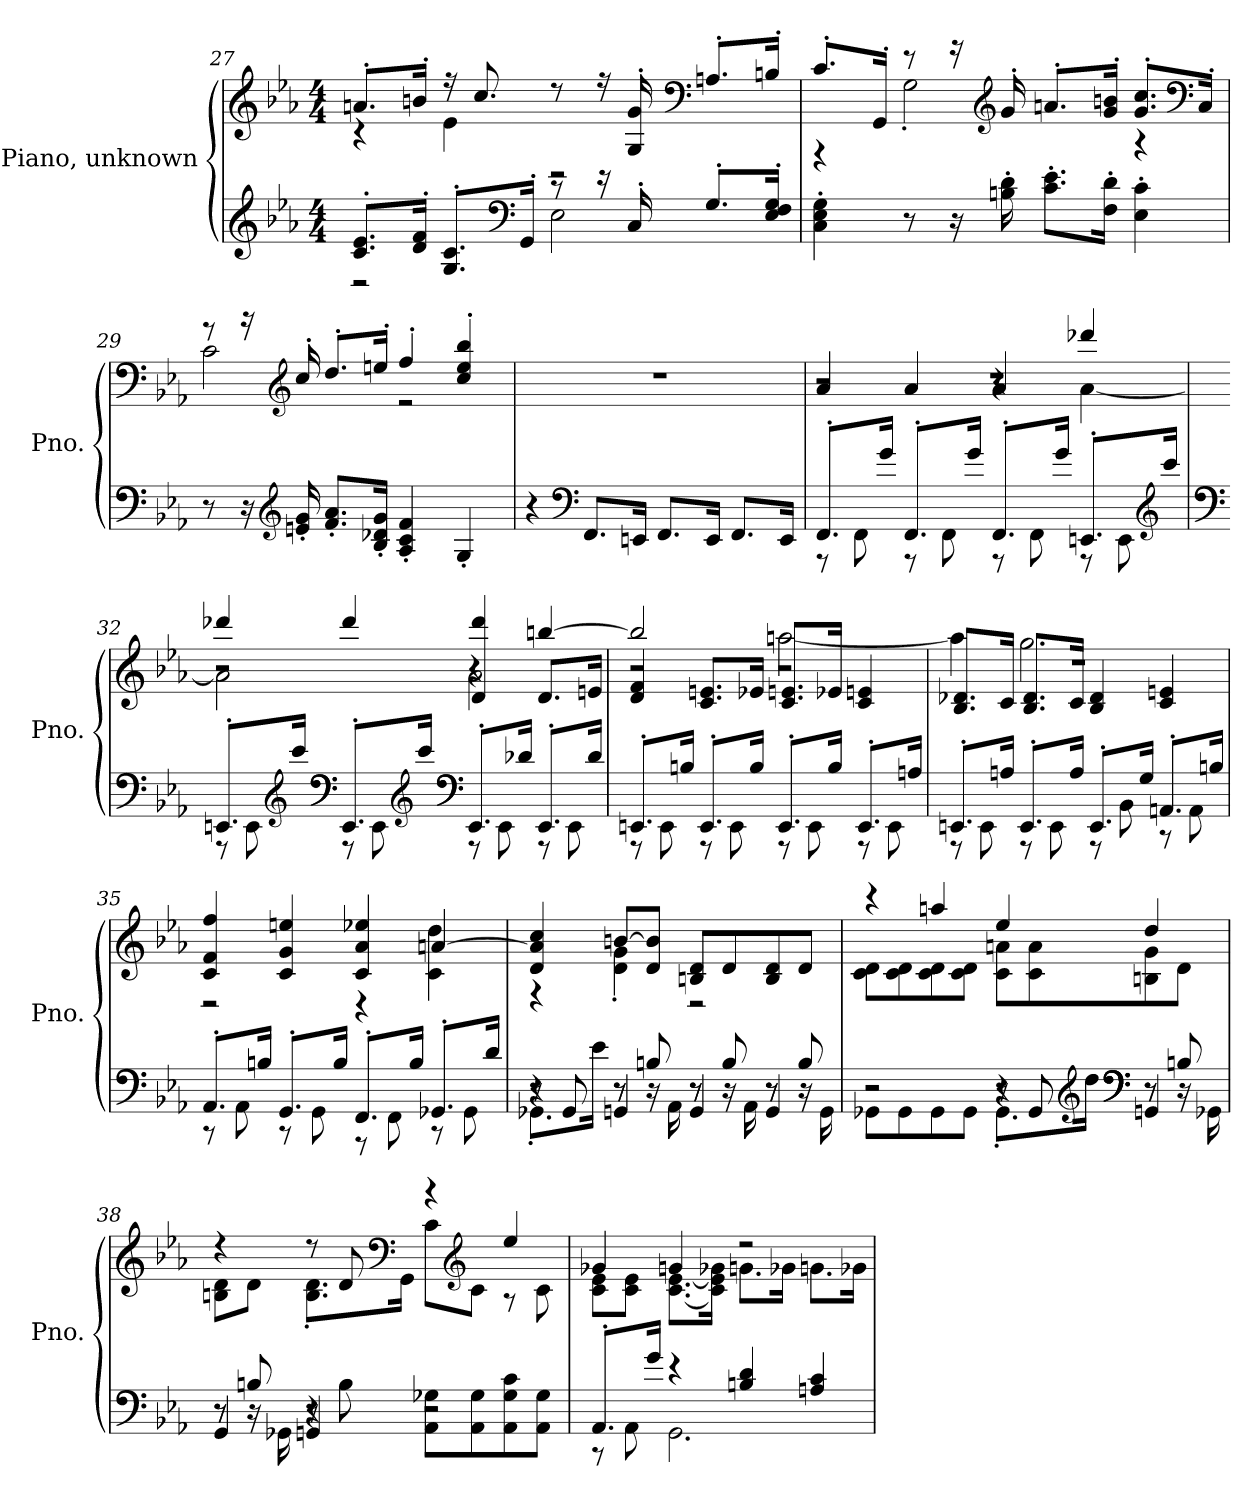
**kern	**kern
*part1	*part1
*staff2	*staff1
*I"Piano, unknown	*
*I'Pno.	*
*clefG2	*clefG2
*k[b-e-a-]	*k[b-e-a-]
*M4/4	*M4/4
=27	=27
*^	*^
8.c/' 8.e-/'L	2r	8.an'/L	4r
16d/' 16f/'Jk	.	16bn'/Jk	.
8.G/' 8.c/'L	.	16r	4e-\
.	.	8.cc/	.
*clefF4	*	*	*
16GG'/Jk	.	.	.
8r	2E-\	8r	2r
16r	.	16r	.
16C'/	.	16G/' 16g/'	.
*	*	*clefF4	*
8.G'/L	.	8.An'/L	.
16E-/' 16F/' 16G/'Jk	.	16Bn'/Jk	.
*v	*v	*	*
!!LO:LB:g=z	!!
=28	=28	=28
4C\' 4E-\' 4G\'	8.c'/L	4r
.	16GG'/Jk	.
8r	8r	2G'\
16r	16r	.
*	*clefG2	*
16Bn\' 16d\'	16g'/	.
8.c\' 8.e-\'L	8.an'/L	.
16F\' 16d\'Jk	16g/' 16bn/'Jk	.
4E-\' 4c\'	8.g/' 8.cc/'L	4r
*	*clefF4	*
.	16C'/Jk	.
=29	=29	=29
8r	8r	2c\
16r	16r	.
*clefG2	*clefG2	*
16en/' 16g/'	16cc'/	.
8.f/' 8.a-/'L	8.dd'/L	.
16B-/' 16d-X/' 16g/'Jk	16een'/Jk	.
4A-/' 4c/' 4f/'	4ff'/	2r
4G'/	4cc/' 4ee/' 4bb-/'	.
*	*v	*v
=30	=30
4r	1r
*clefF4	*
8.FF/L	.
16EEn/Jk	.
8.FF/L	.
16EE/Jk	.
8.FF/L	.
16EE/Jk	.
!!LO:LB:g=z
=31	=31
*^	*^
*	*	*	*^
8.FF'/L	8r	1r	2r	4a-/
.	8FF\	.	.	.
16g/Jk	.	.	.	.
8.FF'/L	8r	.	.	4a-/
.	8FF\	.	.	.
16g/Jk	.	.	.	.
8.FF'/L	8r	.	4r	4a-/
.	8FF\	.	.	.
16g/Jk	.	.	.	.
8.EEn'/L	8r	.	[4a-\	4ddd-X/
.	8EE\	.	.	.
*clefG2	*	*	*	*
16ccc/Jk	.	.	.	.
=32	=32	=32	=32	=32
*clefF4	*	*	*	*
8.EEn'/L	8r	2r	2a-\]	4ddd-X/
.	8EE\	.	.	.
*clefG2	*	*	*	*
16ccc/Jk	.	.	.	.
*clefF4	*	*	*	*
8.EE'/L	8r	.	.	4ddd-/
.	8EE\	.	.	.
*clefG2	*	*	*	*
16ccc/Jk	.	.	.	.
*clefF4	*	*	*	*
8.EE'/L	8r	4r	2a-\	4d/ 4ddd-/
.	8EE\	.	.	.
16d-X/Jk	.	.	.	.
8.EE'/L	8r	[4bbn/	.	8.d/L
.	8EE\	.	.	.
16d-/Jk	.	.	.	16en/Jk
!!LO:LB:g=z	!!	!!
=33	=33	=33	=33	=33
8.EEn'/L	8r	2bb/]	2r	4d/ 4f/
.	8EE\	.	.	.
16Bn/Jk	.	.	.	.
8.EE'/L	8r	.	.	8.c/ 8.en/L
.	8EE\	.	.	.
16B/Jk	.	.	.	16e-X/Jk
8.EE'/L	8r	2r	[2aan\	8.c/ 8.en/L
.	8EE\	.	.	.
16B/Jk	.	.	.	16e-X/Jk
8.EE'/L	8r	.	.	4c/ 4en/
.	8EE\	.	.	.
16An/Jk	.	.	.	.
=34	=34	=34	=34	=34
8.EEn'/L	8r	1r	4aa\]	8.B-/ 8.d-X/L
.	8EE\	.	.	.
16An/Jk	.	.	.	16c/Jk
8.EE'/L	8r	.	2.gg\	8.B-/ 8.d-/L
.	8EE\	.	.	.
16A/Jk	.	.	.	16c/Jk
8.EE'/L	8r	.	.	4B-/ 4d-/
.	8BB-\	.	.	.
16G/Jk	.	.	.	.
8.AAn'/L	8r	.	.	4c/ 4en/
.	8AA\	.	.	.
16Bn/Jk	.	.	.	.
*	*	*	*v	*v
!!LO:LB:g=z
=35	=35	=35	=35
8.AA-'/L	8r	4c/ 4f/ 4ff/	2r
.	8AA-\	.	.
16Bn/Jk	.	.	.
8.GG'/L	8r	4c/ 4g/ 4een/	.
.	8GG\	.	.
16B/Jk	.	.	.
8.FF'/L	8r	4c/ 4a-/ 4ee-X/	4r
.	8FF\	.	.
16B/Jk	.	.	.
8.GG-X'/L	8r	[4an/	4c\ 4dd\
.	8GG-\	.	.
16d/Jk	.	.	.
=36	=36	=36	=36
*	*^	*	*
4r	8.GG-X'\L	8r	4d/ 4a/] 4cc/	4r
.	.	8GG-/	.	.
.	16e-\Jk	.	.	.
8r	8r	4GGn/	[8bn/L	4d\' 4g\'
8Bn/	16r	.	8d/ 8b/]J	.
.	16AA-\	.	.	.
8r	8r	4GG/	8Bn/ 8d/L	2r
8B/	16r	.	8d/	.
.	16AA-\	.	.	.
8r	8r	4GG/	8B/ 8d/	.
8B/	16r	.	8d/J	.
.	16GG\	.	.	.
!!LO:LB:g=z	!!
=37	=37	=37	=37	=37
2r	8GG-X\L	2r	4r	8c\ 8d\L
.	8GG-\	.	.	8c\ 8d\
.	8GG-\	.	4aan/	8c\ 8d\
.	8GG-\J	.	.	8c\ 8d\J
4r	8.GG-'\L	8r	4ee-/	8c\ 8an\L
.	.	8GG-/	.	8c\ 8a\
*clefG2	*	*	*	*
.	16dd\Jk	.	.	.
*clefF4	*	*	*	*
8r	8r	4GGn/	4dd/	8Bn\ 8g\
8Bn/	16r	.	.	8d\J
.	16GG-X\	.	.	.
=38	=38	=38	=38	=38
8r	8r	4GG/	4r	8Bn\ 8d\L
8Bn/	16r	.	.	8d\J
.	16GG-X\	.	.	.
4r	8r	4GGn/	8r	8.B\' 8.d\'L
.	8B\	.	8d/	.
*	*	*	*clefF4	*
.	.	.	.	16GG\Jk
2r	8AA-\ 8G-X\L	2r	4r	8c\L
*	*	*	*clefG2	*
.	8AA-\ 8G-\	.	.	8c\J
.	8AA-\ 8G-\ 8c\	.	4ee-/	8r
.	8AA-\ 8G-\J	.	.	8c\
*	*v	*v	*	*
!!LO:PB:g=z	!!
=39	=39	=39	=39
8.AA-'/L	8r	4g-X/	8c\ 8e-\L
.	8AA-\	.	8c\ 8e-\J
16g/Jk	.	.	.
4r	2.GG\	4gn/	[8.c\ [8.e-\L
.	.	.	16c\] 16e-\] 16g-X\Jk
4Bn/ 4d/	.	2r	8.gn\L
.	.	.	16g-X\Jk
4An/ 4c/	.	.	8.gn\L
.	.	.	16g-X\Jk
*v	*v	*	*
*	*v	*v
=	=
*-	*-
